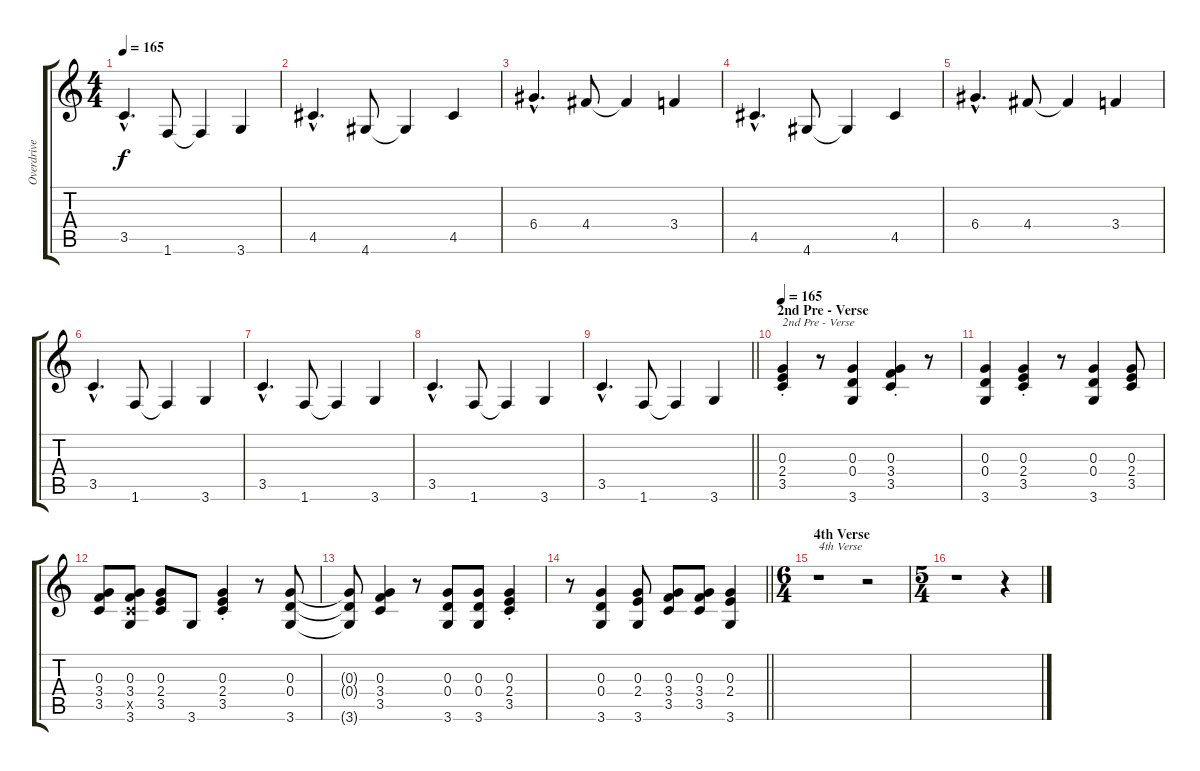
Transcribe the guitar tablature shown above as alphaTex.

\track ("Overdrive Gtr." "Overdrive ") {instrument overdrivenguitar}
\staff {score tabs}
\tuning (E4 B3 G3 D3 A2 E2) {hide}
\ts (4 4)
\tempo 165
\clef g2
\ks c
3.5{hac}.4{d dy f} 1.6.8 1.6{t}.4 3.6.4 |
4.5{hac}.4{d} 4.6.8 4.6{t}.4 4.5.4 |
6.4{hac}.4{d} 4.4.8 4.4{t}.4 3.4.4 |
4.5{hac}.4{d} 4.6.8 4.6{t}.4 4.5.4 |
6.4{hac}.4{d} 4.4.8 4.4{t}.4 3.4.4 |
3.5{hac}.4{d} 1.6.8 1.6{t}.4 3.6.4 |
3.5{hac}.4{d} 1.6.8 1.6{t}.4 3.6.4 |
3.5{hac}.4{d} 1.6.8 1.6{t}.4 3.6.4 |
\barLineRight lightlight
3.5{hac}.4{d} 1.6.8 1.6{t}.4 3.6.4 |
\section ("" "2nd Pre - Verse")
\tempo 165
(0.3{st} 2.4 3.5).4{txt "2nd Pre - Verse "} r.8 (0.3 0.4 3.6).4 (0.3{st} 3.4 3.5).4 r.8 |
(0.3 0.4 3.6).4 (0.3{st} 2.4 3.5).4 r.8 (0.3 0.4 3.6).4 (0.3 2.4 3.5).8 |
(0.3 3.4 3.5).8 (0.3 3.4 3.5{x} 3.6).8 (0.3 2.4 3.5).8 3.6.8 (0.3{st} 2.4 3.5).4 r.8 (0.3 0.4 3.6).8 |
(0.3{t} 0.4{t} 3.6{t}).8 (0.3 3.4 3.5).4 r.8 (0.3 0.4 3.6).8 (0.3 0.4 3.6).8 (0.3{st} 2.4 3.5).4 |
\barLineRight lightlight
r.8 (0.3 0.4 3.6).4 (0.3 2.4 3.6).8 (0.3 3.4 3.5).8 (0.3 3.4 3.5).8 (0.3 2.4 3.6).4 |
\ts (6 4)
\section ("" "4th Verse")
r.1{txt "4th Verse"} r.2 |
\ts (5 4)
r.1 r.4
